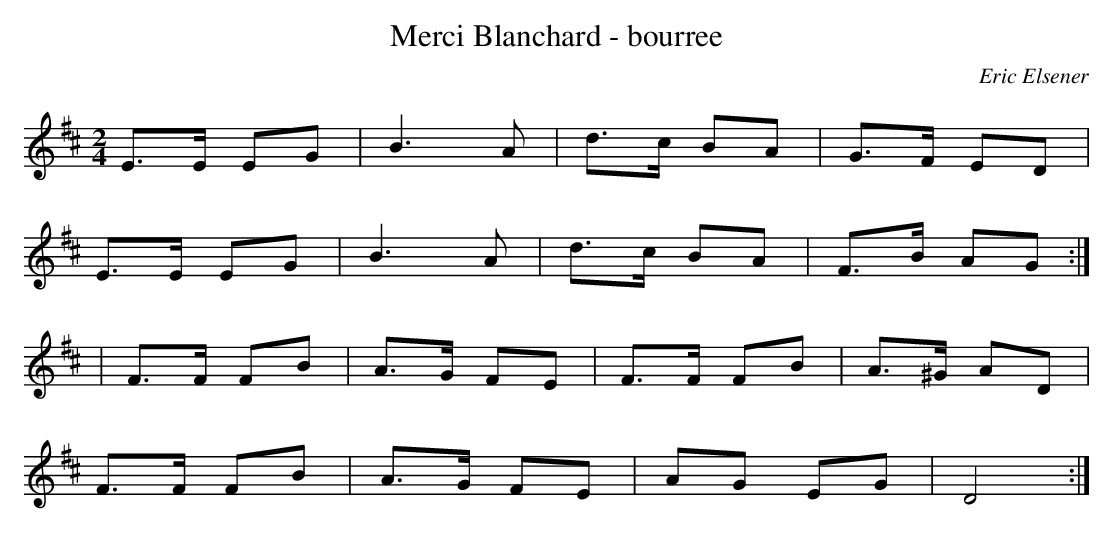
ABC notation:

X:1
T:Merci Blanchard - bourree
C: Eric Elsener
M:2/4
L:1/8
K:D
E3/2E/2 EG|B3A|d3/2c/2 BA|G3/2F/2 ED|
E3/2E/2 EG|B3A|d3/2c/2 BA|F3/2B/2 AG:|
|F3/2F/2 FB|A3/2G/2 FE|F3/2F/2 FB|A3/2^G/2 AD|
F3/2F/2 FB|A3/2G/2 FE|AG EG|D4:|
